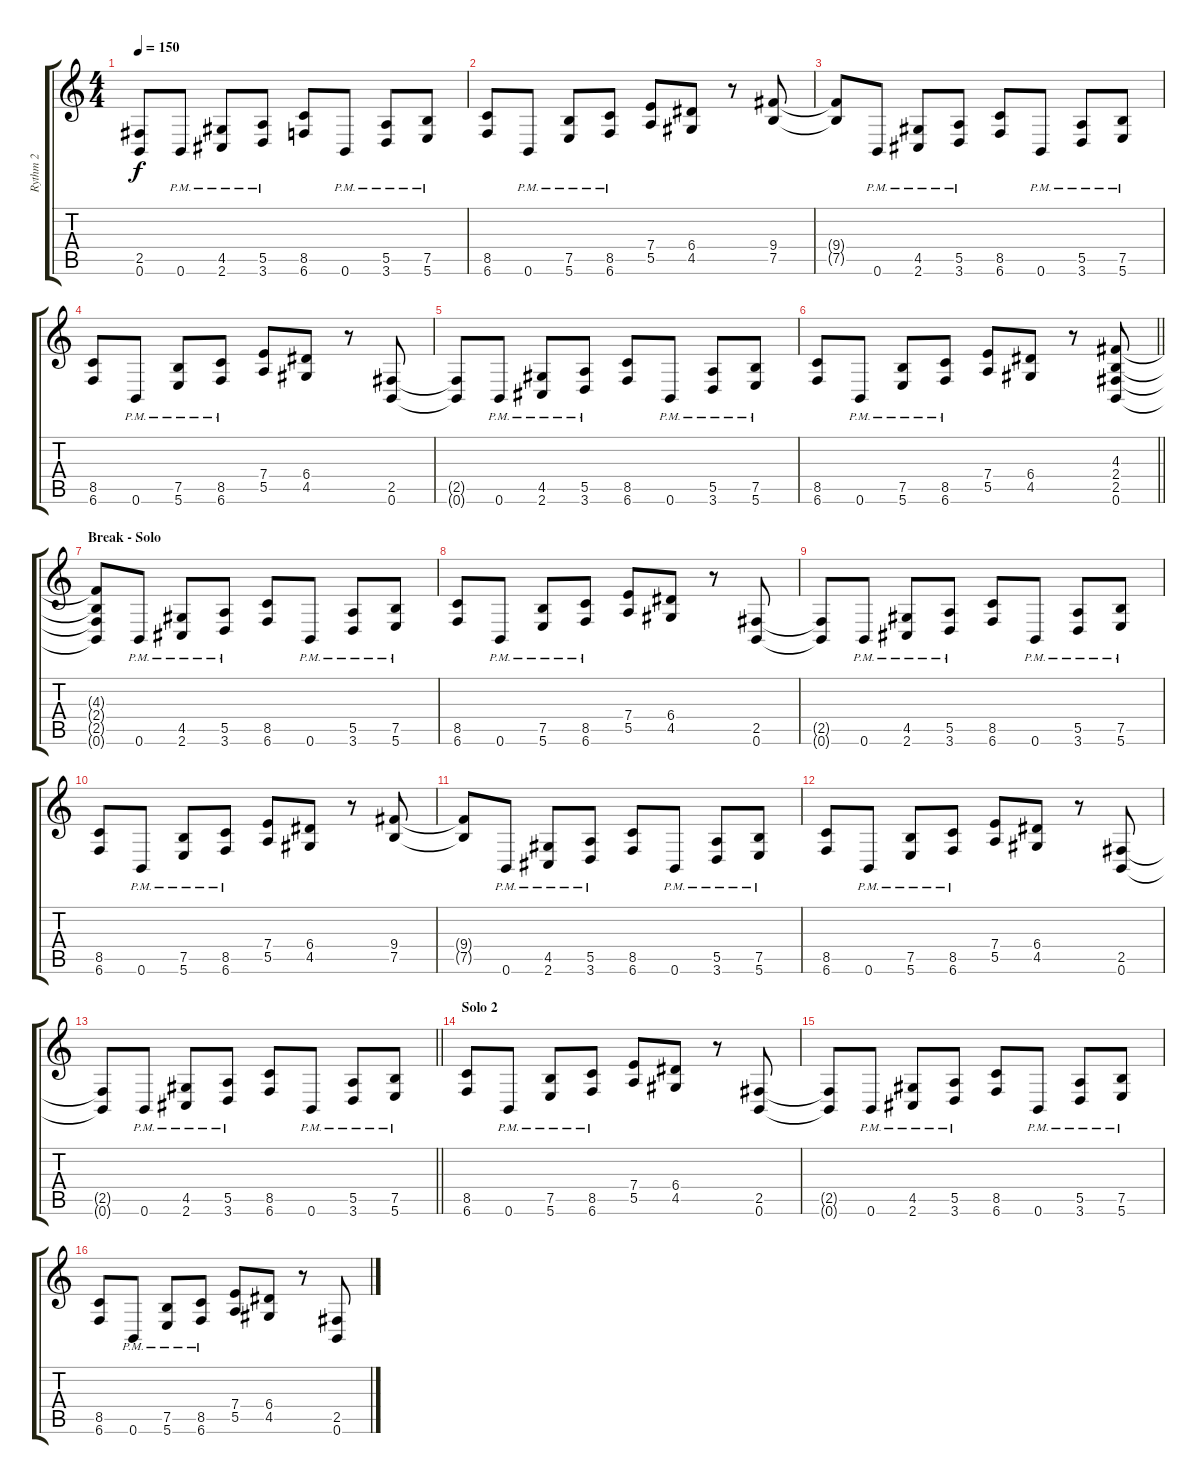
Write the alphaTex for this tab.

\track ("Rythm 2" "Rythm 2") {instrument distortionguitar}
\staff {score tabs}
\tuning (B3 Gb3 D3 A2 E2 B1) {hide}
\ts (4 4)
\tempo 150
\clef g2
\ks c
(2.5{t} 0.6{t}).8{dy f} 0.6{pm}.8 (4.5{pm} 2.6{pm}).8 (5.5{pm} 3.6{pm}).8 (8.5 6.6).8 0.6{pm}.8 (5.5{pm} 3.6{pm}).8 (7.5{pm} 5.6{pm}).8 |
(8.5 6.6).8 0.6{pm}.8 (7.5{pm} 5.6{pm}).8 (8.5{pm} 6.6{pm}).8 (7.4 5.5).8 (6.4 4.5).8 r.8 (9.4 7.5).8 |
(9.4{t} 7.5{t}).8 0.6{pm}.8 (4.5{pm} 2.6{pm}).8 (5.5{pm} 3.6{pm}).8 (8.5 6.6).8 0.6{pm}.8 (5.5{pm} 3.6{pm}).8 (7.5{pm} 5.6{pm}).8 |
(8.5 6.6).8 0.6{pm}.8 (7.5{pm} 5.6{pm}).8 (8.5{pm} 6.6{pm}).8 (7.4 5.5).8 (6.4 4.5).8 r.8 (2.5 0.6).8 |
(2.5{t} 0.6{t}).8 0.6{pm}.8 (4.5{pm} 2.6{pm}).8 (5.5{pm} 3.6{pm}).8 (8.5 6.6).8 0.6{pm}.8 (5.5{pm} 3.6{pm}).8 (7.5{pm} 5.6{pm}).8 |
\barLineRight lightlight
(8.5 6.6).8 0.6{pm}.8 (7.5{pm} 5.6{pm}).8 (8.5{pm} 6.6{pm}).8 (7.4 5.5).8 (6.4 4.5).8 r.8 (4.3 2.4 2.5 0.6).8 |
\section ("" "Break - Solo")
(4.3{t} 2.4{t} 2.5{t} 0.6{t}).8 0.6{pm}.8 (4.5{pm} 2.6{pm}).8 (5.5{pm} 3.6{pm}).8 (8.5 6.6).8 0.6{pm}.8 (5.5{pm} 3.6{pm}).8 (7.5{pm} 5.6{pm}).8 |
(8.5 6.6).8 0.6{pm}.8 (7.5{pm} 5.6{pm}).8 (8.5{pm} 6.6{pm}).8 (7.4 5.5).8 (6.4 4.5).8 r.8 (2.5 0.6).8 |
(2.5{t} 0.6{t}).8 0.6{pm}.8 (4.5{pm} 2.6{pm}).8 (5.5{pm} 3.6{pm}).8 (8.5 6.6).8 0.6{pm}.8 (5.5{pm} 3.6{pm}).8 (7.5{pm} 5.6{pm}).8 |
(8.5 6.6).8 0.6{pm}.8 (7.5{pm} 5.6{pm}).8 (8.5{pm} 6.6{pm}).8 (7.4 5.5).8 (6.4 4.5).8 r.8 (9.4 7.5).8 |
(9.4{t} 7.5{t}).8 0.6{pm}.8 (4.5{pm} 2.6{pm}).8 (5.5{pm} 3.6{pm}).8 (8.5 6.6).8 0.6{pm}.8 (5.5{pm} 3.6{pm}).8 (7.5{pm} 5.6{pm}).8 |
(8.5 6.6).8 0.6{pm}.8 (7.5{pm} 5.6{pm}).8 (8.5{pm} 6.6{pm}).8 (7.4 5.5).8 (6.4 4.5).8 r.8 (2.5 0.6).8 |
\barLineRight lightlight
(2.5{t} 0.6{t}).8 0.6{pm}.8 (4.5{pm} 2.6{pm}).8 (5.5{pm} 3.6{pm}).8 (8.5 6.6).8 0.6{pm}.8 (5.5{pm} 3.6{pm}).8 (7.5{pm} 5.6{pm}).8 |
\section ("" "Solo 2")
(8.5 6.6).8 0.6{pm}.8 (7.5{pm} 5.6{pm}).8 (8.5{pm} 6.6{pm}).8 (7.4 5.5).8 (6.4 4.5).8 r.8 (2.5 0.6).8 |
(2.5{t} 0.6{t}).8 0.6{pm}.8 (4.5{pm} 2.6{pm}).8 (5.5{pm} 3.6{pm}).8 (8.5 6.6).8 0.6{pm}.8 (5.5{pm} 3.6{pm}).8 (7.5{pm} 5.6{pm}).8 |
(8.5 6.6).8 0.6{pm}.8 (7.5{pm} 5.6{pm}).8 (8.5{pm} 6.6{pm}).8 (7.4 5.5).8 (6.4 4.5).8 r.8 (2.5 0.6).8
